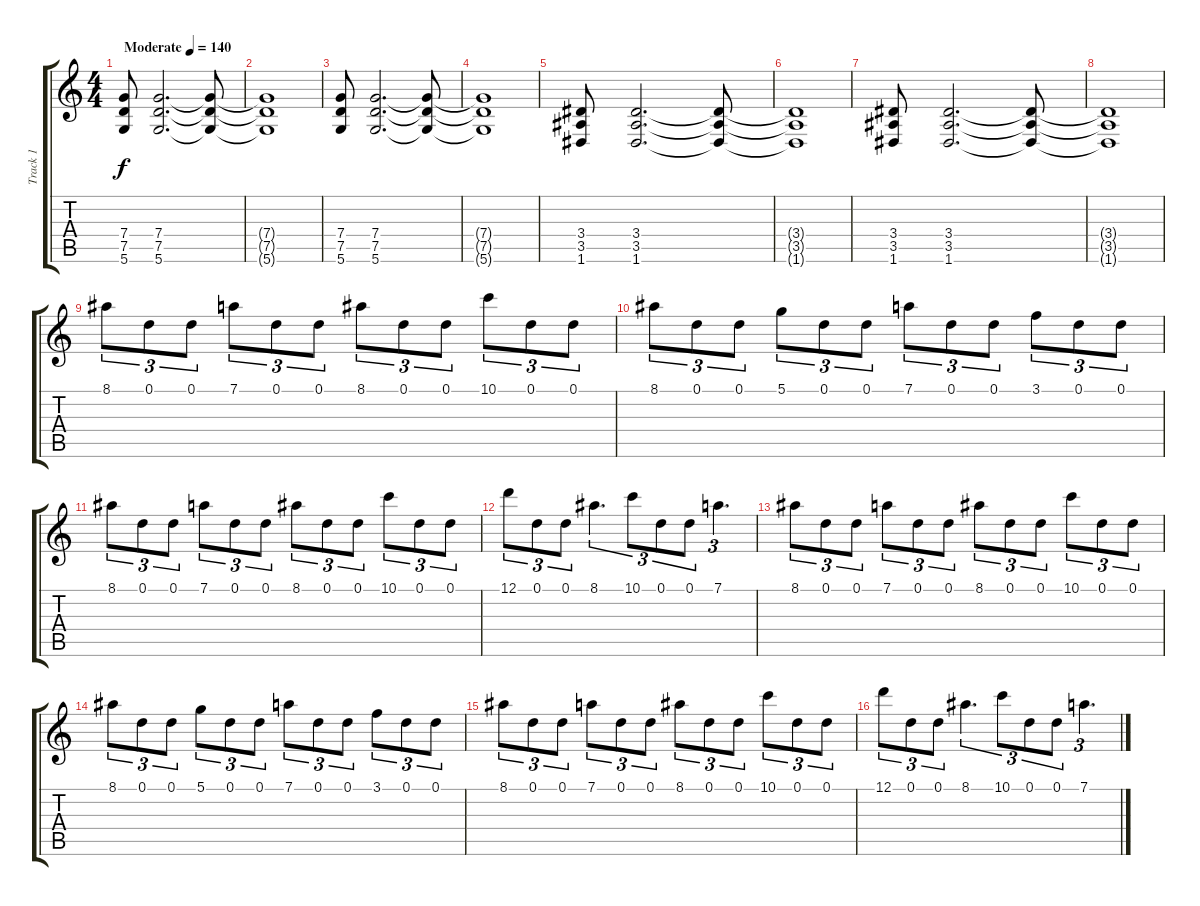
\track ("Track 1" "Track 1") {instrument overdrivenguitar}
\staff {score tabs}
\tuning (D4 A3 F3 C3 G2 D2) {hide}
\ts (4 4)
\tempo (140 "Moderate")
\clef g2
\ks c
(7.4 7.5 5.6).8{dy f instrument overdrivenguitar} (7.4 7.5 5.6).2{d} (7.4{t} 7.5{t} 5.6{t}).8 |
(7.4{t} 7.5{t} 5.6{t}).1 |
(7.4 7.5 5.6).8 (7.4 7.5 5.6).2{d} (7.4{t} 7.5{t} 5.6{t}).8 |
(7.4{t} 7.5{t} 5.6{t}).1 |
(3.4 3.5 1.6).8 (3.4 3.5 1.6).2{d} (3.4{t} 3.5{t} 1.6{t}).8 |
(3.4{t} 3.5{t} 1.6{t}).1 |
(3.4 3.5 1.6).8 (3.4 3.5 1.6).2{d} (3.4{t} 3.5{t} 1.6{t}).8 |
(3.4{t} 3.5{t} 1.6{t}).1 |
8.1.8{tu (3 2)} 0.1.8{tu (3 2)} 0.1.8{tu (3 2)} 7.1.8{tu (3 2)} 0.1.8{tu (3 2)} 0.1.8{tu (3 2)} 8.1.8{tu (3 2)} 0.1.8{tu (3 2)} 0.1.8{tu (3 2)} 10.1.8{tu (3 2)} 0.1.8{tu (3 2)} 0.1.8{tu (3 2)} |
8.1.8{tu (3 2)} 0.1.8{tu (3 2)} 0.1.8{tu (3 2)} 5.1.8{tu (3 2)} 0.1.8{tu (3 2)} 0.1.8{tu (3 2)} 7.1.8{tu (3 2)} 0.1.8{tu (3 2)} 0.1.8{tu (3 2)} 3.1.8{tu (3 2)} 0.1.8{tu (3 2)} 0.1.8{tu (3 2)} |
8.1.8{tu (3 2)} 0.1.8{tu (3 2)} 0.1.8{tu (3 2)} 7.1.8{tu (3 2)} 0.1.8{tu (3 2)} 0.1.8{tu (3 2)} 8.1.8{tu (3 2)} 0.1.8{tu (3 2)} 0.1.8{tu (3 2)} 10.1.8{tu (3 2)} 0.1.8{tu (3 2)} 0.1.8{tu (3 2)} |
12.1.8{tu (3 2)} 0.1.8{tu (3 2)} 0.1.8{tu (3 2)} 8.1.4{d tu (3 2)} 10.1.8{tu (3 2)} 0.1.8{tu (3 2)} 0.1.8{tu (3 2)} 7.1.4{d tu (3 2)} |
8.1.8{tu (3 2)} 0.1.8{tu (3 2)} 0.1.8{tu (3 2)} 7.1.8{tu (3 2)} 0.1.8{tu (3 2)} 0.1.8{tu (3 2)} 8.1.8{tu (3 2)} 0.1.8{tu (3 2)} 0.1.8{tu (3 2)} 10.1.8{tu (3 2)} 0.1.8{tu (3 2)} 0.1.8{tu (3 2)} |
8.1.8{tu (3 2)} 0.1.8{tu (3 2)} 0.1.8{tu (3 2)} 5.1.8{tu (3 2)} 0.1.8{tu (3 2)} 0.1.8{tu (3 2)} 7.1.8{tu (3 2)} 0.1.8{tu (3 2)} 0.1.8{tu (3 2)} 3.1.8{tu (3 2)} 0.1.8{tu (3 2)} 0.1.8{tu (3 2)} |
8.1.8{tu (3 2)} 0.1.8{tu (3 2)} 0.1.8{tu (3 2)} 7.1.8{tu (3 2)} 0.1.8{tu (3 2)} 0.1.8{tu (3 2)} 8.1.8{tu (3 2)} 0.1.8{tu (3 2)} 0.1.8{tu (3 2)} 10.1.8{tu (3 2)} 0.1.8{tu (3 2)} 0.1.8{tu (3 2)} |
12.1.8{tu (3 2)} 0.1.8{tu (3 2)} 0.1.8{tu (3 2)} 8.1.4{d tu (3 2)} 10.1.8{tu (3 2)} 0.1.8{tu (3 2)} 0.1.8{tu (3 2)} 7.1.4{d tu (3 2)}
